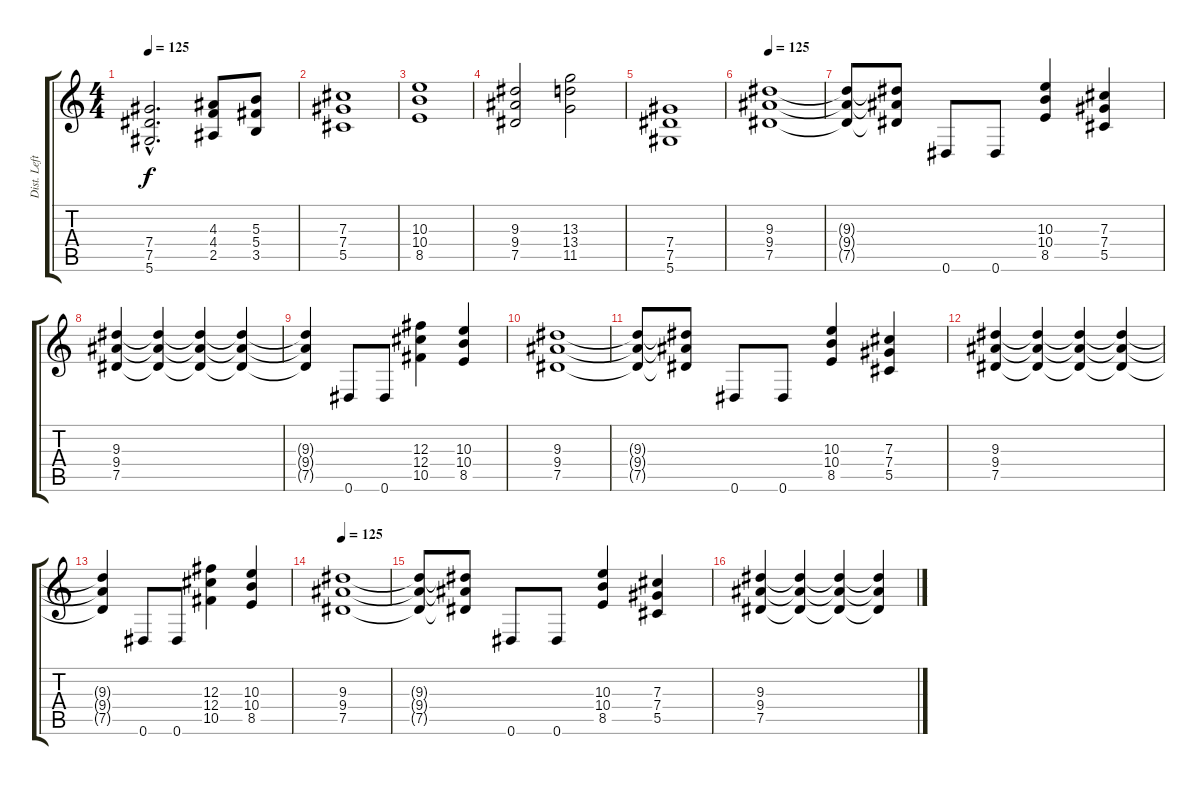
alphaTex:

\track ("Dist. Left" "Dist. Left") {instrument distortionguitar}
\staff {score tabs}
\tuning (Eb4 Bb3 Gb3 Db3 Ab2 Eb2) {hide}
\ts (4 4)
\tempo 125
\clef g2
\ks c
(7.4{hac} 7.5{hac} 5.6{hac}).2{d dy f} (4.3 4.4 2.5).8 (5.3 5.4 3.5).8 |
(7.3 7.4 5.5).1 |
(10.3 10.4 8.5).1 |
(9.3 9.4 7.5).2 (13.3 13.4 11.5).2 |
(7.4 7.5 5.6).1 |
\tempo 125
(9.3 9.4 7.5).1 |
(9.3{t} 9.4{t} 7.5{t}).8 (9.3{t} 9.4{t} 7.5{t}).8 0.6.8 0.6.8 (10.3 10.4 8.5).4 (7.3 7.4 5.5).4 |
(9.3 9.4 7.5).4 (9.3{t} 9.4{t} 7.5{t}).4 (9.3{t} 9.4{t} 7.5{t}).4 (9.3{t} 9.4{t} 7.5{t}).4 |
(9.3{t} 9.4{t} 7.5{t}).4 0.6.8 0.6.8 (12.3 12.4 10.5).4 (10.3 10.4 8.5).4 |
(9.3 9.4 7.5).1 |
(9.3{t} 9.4{t} 7.5{t}).8 (9.3{t} 9.4{t} 7.5{t}).8 0.6.8 0.6.8 (10.3 10.4 8.5).4 (7.3 7.4 5.5).4 |
(9.3 9.4 7.5).4 (9.3{t} 9.4{t} 7.5{t}).4 (9.3{t} 9.4{t} 7.5{t}).4 (9.3{t} 9.4{t} 7.5{t}).4 |
(9.3{t} 9.4{t} 7.5{t}).4 0.6.8 0.6.8 (12.3 12.4 10.5).4 (10.3 10.4 8.5).4 |
\tempo 125
(9.3 9.4 7.5).1 |
(9.3{t} 9.4{t} 7.5{t}).8 (9.3{t} 9.4{t} 7.5{t}).8 0.6.8 0.6.8 (10.3 10.4 8.5).4 (7.3 7.4 5.5).4 |
(9.3 9.4 7.5).4 (9.3{t} 9.4{t} 7.5{t}).4 (9.3{t} 9.4{t} 7.5{t}).4 (9.3{t} 9.4{t} 7.5{t}).4
